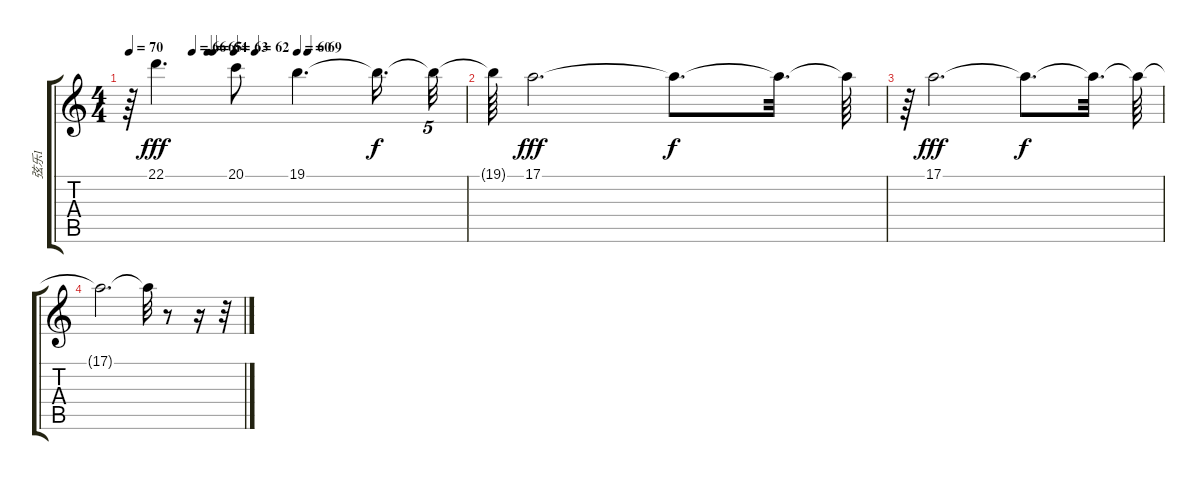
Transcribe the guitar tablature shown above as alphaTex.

\track ("弦乐1" "弦乐1") {instrument stringensemble1}
\staff {score tabs}
\tuning (E4 B3 G3 D3 A2 E2) {hide}
\ts (4 4)
\tempo 70
\tempo (66 0.1875)
\tempo (65 0.234375)
\tempo (64 0.25)
\tempo (63 0.3125)
\tempo (62 0.375)
\tempo (60 0.5)
\tempo (69 0.53125)
\clef g2
\ks c
r.64{dy f} 22.1.4{d dy fff} 20.1.8 19.1.4{d volume 4} 19.1{t}.16{d dy f} 19.1{t}.32{tu (5 4)} |
19.1{t}.64 17.1.2{d dy fff volume 5} 17.1{t}.8{d dy f} 17.1{t}.32{d} 17.1{t}.64 |
r.64 17.1.2{d dy fff volume 3} 17.1{t}.8{d dy f} 17.1{t}.32{d} 17.1{t}.64 |
17.1{t}.2{d} 17.1{t}.32 r.8 r.16 r.32
